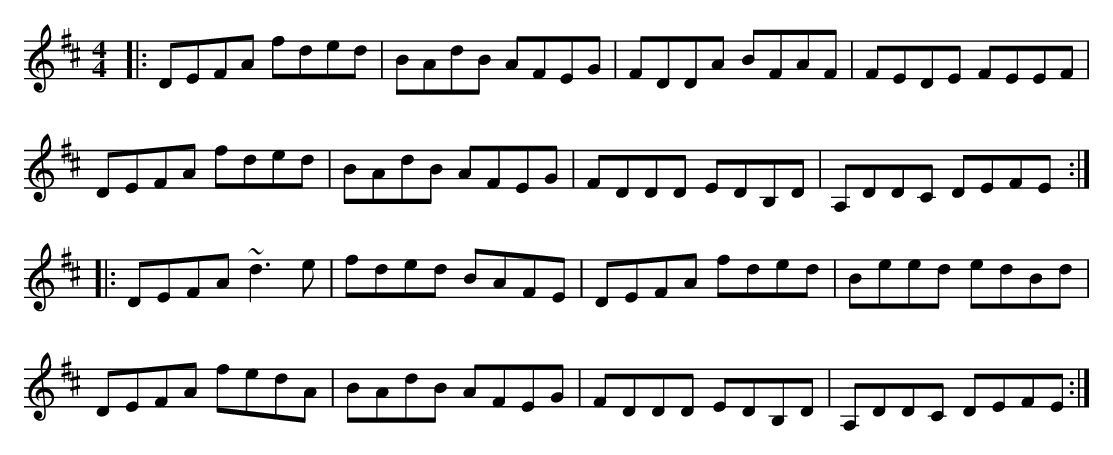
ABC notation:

X:1
M:4/4
K:D
|:DEFA fded|BAdB AFEG|FDDA BFAF|FEDE FEEF|
DEFA fded|BAdB AFEG|FDDD EDB,D|A,DDC DEFE:|
|:DEFA ~d3e|fded BAFE|DEFA fded|Beed edBd|
DEFA fedA|BAdB AFEG|FDDD EDB,D|A,DDC DEFE:|
